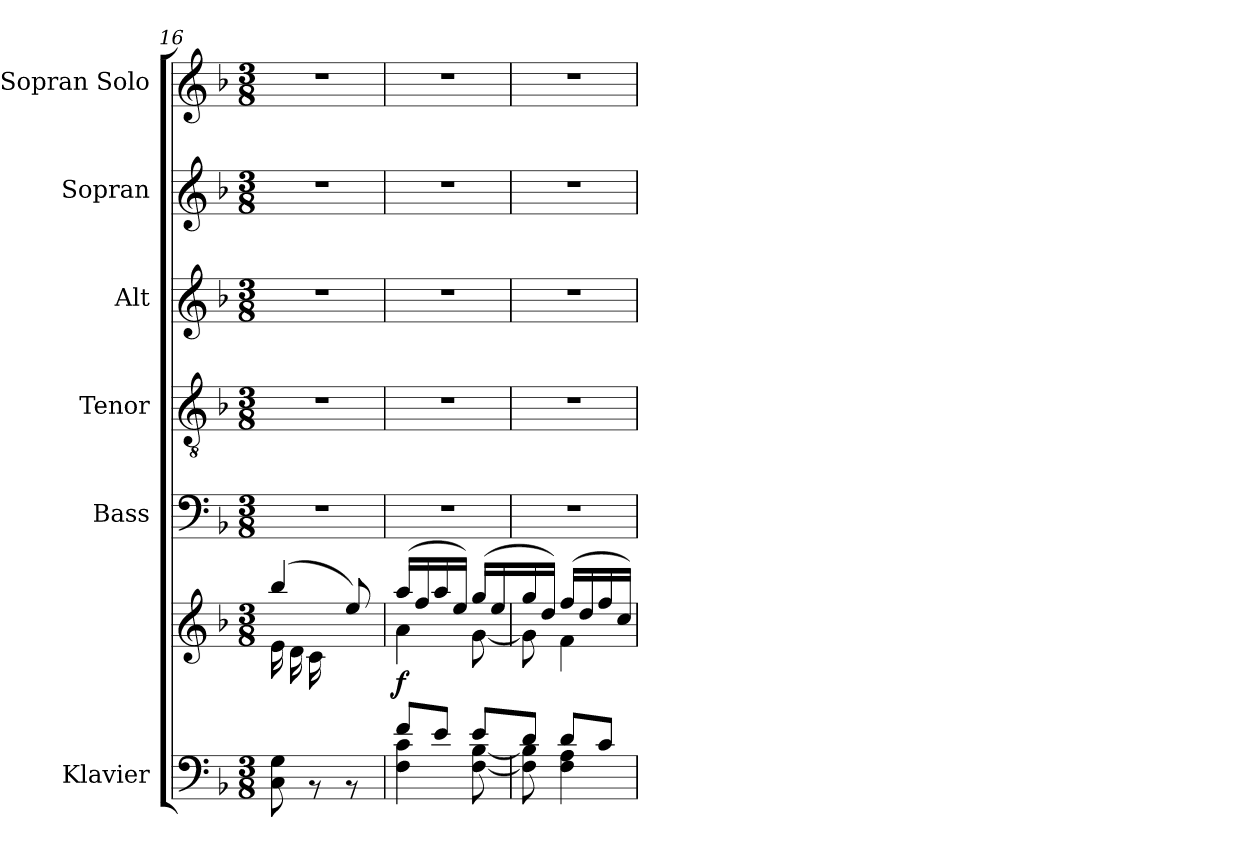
**kern	**kern	**dynam	**kern	**kern	**kern	**kern	**kern
*part6	*part6	*part6	*part5	*part4	*part3	*part2	*part1
*staff7	*staff6	*staff6/7	*staff5	*staff4	*staff3	*staff2	*staff1
*I"Klavier	*	*	*I"Bass	*I"Tenor	*I"Alt	*I"Sopran	*I"Sopran Solo
*	*	*	*I'B	*I'T	*I'A	*I'S	*
*clefF4	*clefG2	*	*clefF4	*clefGv2	*clefG2	*clefG2	*clefG2
*k[b-]	*k[b-]	*	*k[b-]	*k[b-]	*k[b-]	*k[b-]	*k[b-]
*M3/8	*M3/8	*	*M3/8	*M3/8	*M3/8	*M3/8	*M3/8
=16	=16	=16	=16	=16	=16	=16	=16
*^	*^	*	*	*	*	*	*
8.ryy	8C\ 8G\	(4bb-/	(>16e\LL	.	4.r	4.r	4.r	4.r	4.r
.	.	.	16d\	.	.	.	.	.	.
.	8rBB	.	16c\	.	.	.	.	.	.
16B-/	.	.	8.ryy	.	.	.	.	.	.
16A/	8rBB	8ee/)	.	.	.	.	.	.	.
16G/JJ)	.	.	.	.	.	.	.	.	.
=17	=17	=17	=17	=17	=17	=17	=17	=17	=17
!	!	!	!	!LO:DY:a=2	!	!	!	!	!
8f/L	4F\ 4c\	(16aa/LL	4a\	f	4.r	4.r	4.r	4.r	4.r
.	.	16ff/	.	.	.	.	.	.	.
8e/J	.	16aa/	.	.	.	.	.	.	.
.	.	16ee/JJ)	.	.	.	.	.	.	.
8e/L	[8F\ [8B-\	(16gg/LL	[8g\	.	.	.	.	.	.
.	.	16ee/	.	.	.	.	.	.	.
=18	=18	=18	=18	=18	=18	=18	=18	=18	=18
8d/J	8F\] 8B-\]	16gg/	8g\]	.	4.r	4.r	4.r	4.r	4.r
.	.	16dd/JJ)	.	.	.	.	.	.	.
8d/L	4F\ 4A\	(16ff/LL	4f\	.	.	.	.	.	.
.	.	16dd/	.	.	.	.	.	.	.
8c/J	.	16ff/	.	.	.	.	.	.	.
.	.	16cc/JJ)	.	.	.	.	.	.	.
*v	*v	*	*	*	*	*	*	*	*
*	*v	*v	*	*	*	*	*	*
=	=	=	=	=	=	=	=
*-	*-	*-	*-	*-	*-	*-	*-
